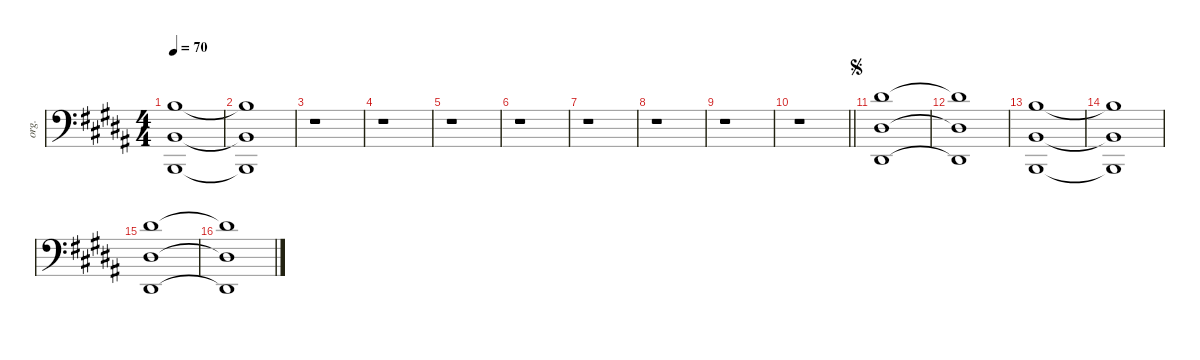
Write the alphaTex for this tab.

\defaultSystemsLayout 4
\hideDynamics
\bracketExtendMode nobrackets
\otherSystemsTrackNameOrientation horizontal
\track ("Effect 1" "org.") {defaultSystemsLayout 8 instrument rockorgan}
\staff {score}
\tuning (Eb4 B3 Gb3 B2 Gb2 B1)
\ts (4 4)
\tempo 70
\clef f4
\ks b
(0.2{acc forcenatural} 0.4{acc forcenatural} 0.6{acc forcenatural}).1{dy f beam Up} |
(0.2{t acc forcenatural} 0.4{t acc forcenatural} 0.6{t acc forcenatural}).1{beam Up} |
r.1{beam Down} |
r.1{beam Down} |
r.1{beam Down} |
r.1{beam Down} |
r.1{beam Down} |
r.1{beam Down} |
r.1{beam Down} |
\barLineRight lightlight
r.1{beam Down} |
\jump segno
(4.2{acc #} 4.4{acc #} 4.6{acc #}).1{beam Down} |
(4.2{t acc #} 4.4{t acc #} 4.6{t acc #}).1{beam Down} |
(0.2{acc forcenatural} 0.4{acc forcenatural} 0.6{acc forcenatural}).1{beam Up} |
(0.2{t acc forcenatural} 0.4{t acc forcenatural} 0.6{t acc forcenatural}).1{beam Up} |
(4.2{acc #} 4.4{acc #} 4.6{acc #}).1{beam Down} |
(4.2{t acc #} 4.4{t acc #} 4.6{t acc #}).1{beam Down}
